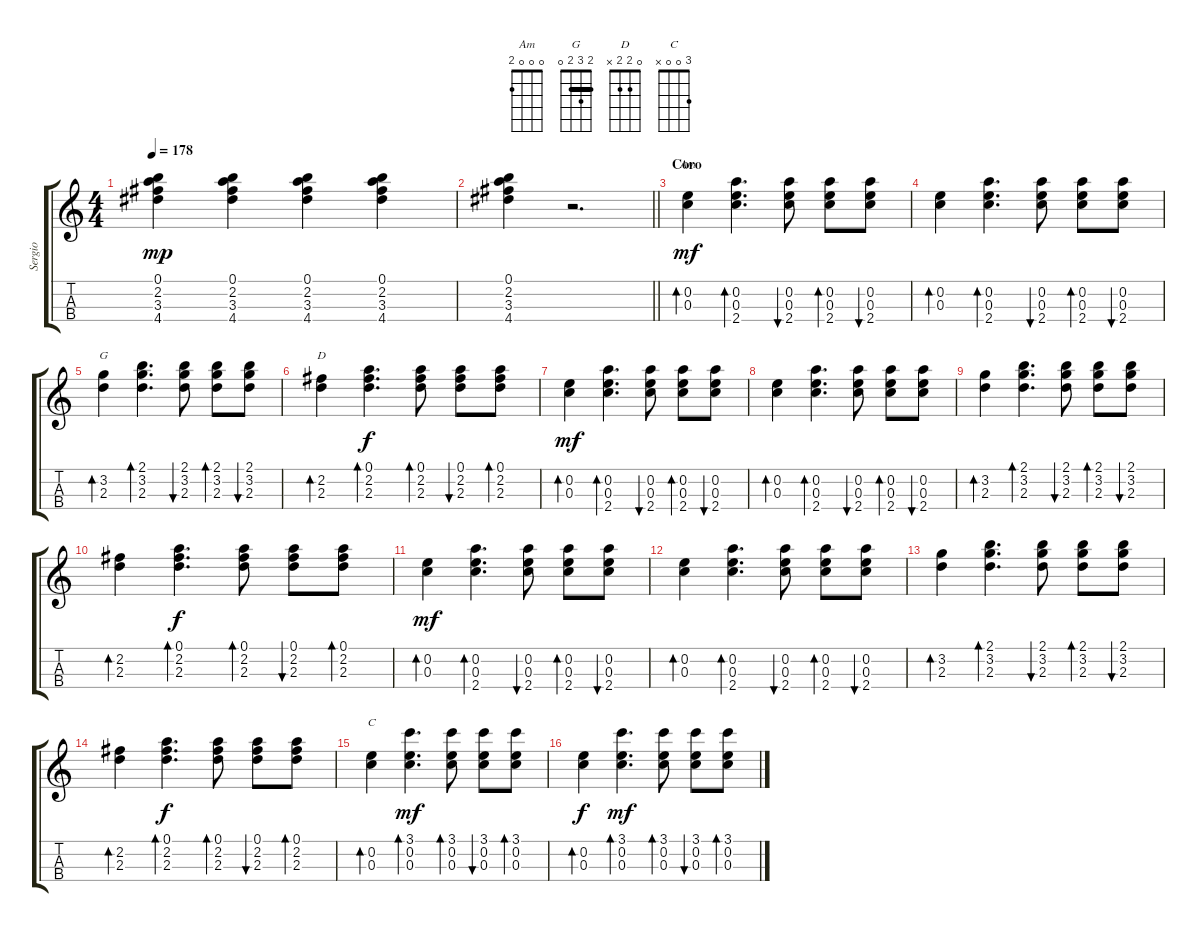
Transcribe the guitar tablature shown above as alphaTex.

\track ("Sergio" "Sergio") {instrument acousticguitarnylon}
\staff {score tabs}
\tuning (A4 E4 C4 G4) {hide}
\chord ("Am" 0 0 0 2)
\chord ("G" 2 3 2 0) {barre 2}
\chord ("D" 0 2 2 x)
\chord ("C" 3 0 0 x)
\ts (4 4)
\tempo 178
\clef g2
\ks c
(0.1 2.2 3.3 4.4).4{dy mp} (0.1 2.2 3.3 4.4).4 (0.1 2.2 3.3 4.4).4 (0.1 2.2 3.3 4.4).4 |
\barLineRight lightlight
(0.1 2.2 3.3 4.4).4 r.2{d} |
\section ("" "Coro")
(0.2 0.3).4{bd 30 ch "Am" dy mf} (0.2 0.3 2.4).4{d bd 30} (0.2 0.3 2.4).8{bu 60} (0.2 0.3 2.4).8{bd 60} (0.2 0.3 2.4).8{bu 60} |
(0.2 0.3).4{bd 30} (0.2 0.3 2.4).4{d bd 30} (0.2 0.3 2.4).8{bu 60} (0.2 0.3 2.4).8{bd 60} (0.2 0.3 2.4).8{bu 60} |
(3.2 2.3).4{bd 30 ch "G"} (2.1 3.2 2.3).4{d bd 60} (2.1 3.2 2.3).8{bu 60} (2.1 3.2 2.3).8{bd 60} (2.1 3.2 2.3).8{bu 60} |
(2.2 2.3).4{bd 30 ch "D"} (0.1 2.2 2.3).4{d bd 60 dy f} (0.1 2.2 2.3).8{bd 60} (0.1 2.2 2.3).8{bu 60} (0.1 2.2 2.3).8{bd 60} |
(0.2 0.3).4{bd 30 dy mf} (0.2 0.3 2.4).4{d bd 30} (0.2 0.3 2.4).8{bu 60} (0.2 0.3 2.4).8{bd 60} (0.2 0.3 2.4).8{bu 60} |
(0.2 0.3).4{bd 30} (0.2 0.3 2.4).4{d bd 30} (0.2 0.3 2.4).8{bu 60} (0.2 0.3 2.4).8{bd 60} (0.2 0.3 2.4).8{bu 60} |
(3.2 2.3).4{bd 30} (2.1 3.2 2.3).4{d bd 60} (2.1 3.2 2.3).8{bu 60} (2.1 3.2 2.3).8{bd 60} (2.1 3.2 2.3).8{bu 60} |
(2.2 2.3).4{bd 30} (0.1 2.2 2.3).4{d bd 60 dy f} (0.1 2.2 2.3).8{bd 60} (0.1 2.2 2.3).8{bu 60} (0.1 2.2 2.3).8{bd 60} |
(0.2 0.3).4{bd 30 dy mf} (0.2 0.3 2.4).4{d bd 30} (0.2 0.3 2.4).8{bu 60} (0.2 0.3 2.4).8{bd 60} (0.2 0.3 2.4).8{bu 60} |
(0.2 0.3).4{bd 30} (0.2 0.3 2.4).4{d bd 30} (0.2 0.3 2.4).8{bu 60} (0.2 0.3 2.4).8{bd 60} (0.2 0.3 2.4).8{bu 60} |
(3.2 2.3).4{bd 30} (2.1 3.2 2.3).4{d bd 60} (2.1 3.2 2.3).8{bu 60} (2.1 3.2 2.3).8{bd 60} (2.1 3.2 2.3).8{bu 60} |
(2.2 2.3).4{bd 30} (0.1 2.2 2.3).4{d bd 60 dy f} (0.1 2.2 2.3).8{bd 60} (0.1 2.2 2.3).8{bu 60} (0.1 2.2 2.3).8{bd 60} |
(0.2 0.3).4{bd 30 ch "C"} (3.1 0.2 0.3).4{d bd 60 dy mf} (3.1 0.2 0.3).8{bd 60} (3.1 0.2 0.3).8{bu 60} (3.1 0.2 0.3).8{bd 60} |
(0.2 0.3).4{bd 30 dy f} (3.1 0.2 0.3).4{d bd 60 dy mf} (3.1 0.2 0.3).8{bd 60} (3.1 0.2 0.3).8{bu 60} (3.1 0.2 0.3).8{bd 60}
